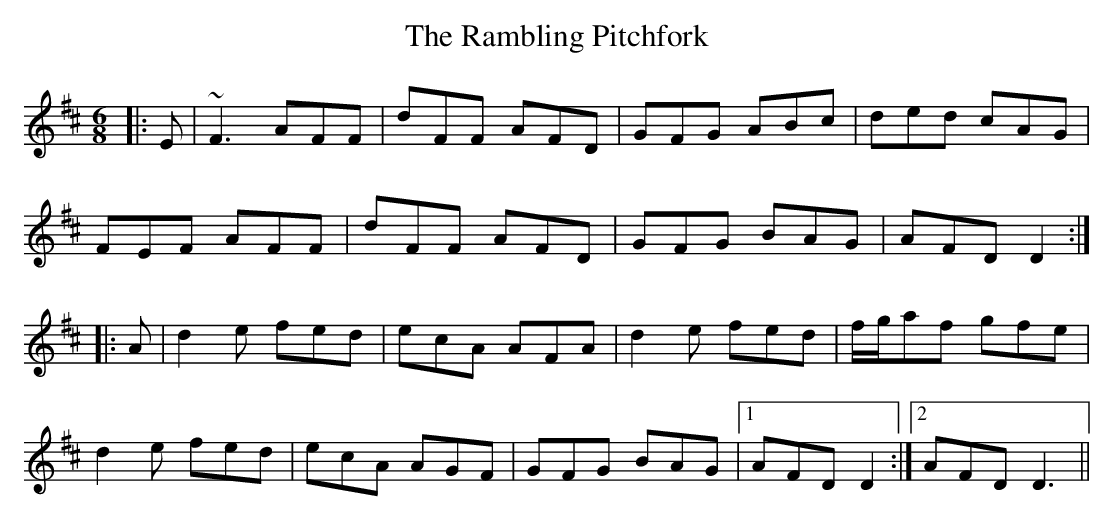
X:1
T: The Rambling Pitchfork
M: 6/8
L: 1/8
K: Dmaj
|:E| ~F3 AFF|dFF AFD|GFG ABc|ded cAG|
FEF AFF|dFF AFD|GFG BAG|AFD D2:|
|: A|d2e fed|ecA AFA|d2e fed|f/g/af gfe|
d2e fed|ecA AGF|GFG BAG|1 AFD D2:|2 AFD D3||
